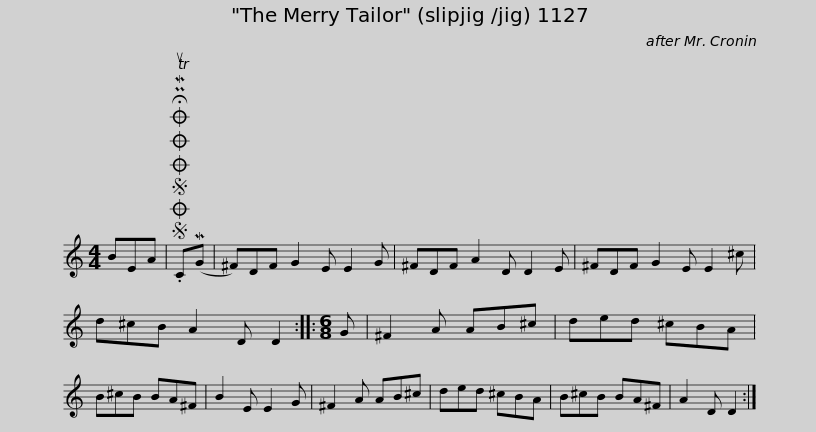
X:1
L:1/8
M:4/4
I:linebreak $
K:C
V:1 treble
V:1
 BEA |SOSOOO .!fermata!PMTuC(MG | ^F)DF G2 E E2 G | ^FDF A2 D D2 E | ^FDF G2 E E2 ^c | %5
 d^cB A2 D D2 ::[M:6/8] G |$ ^F2 A AB^c | ded ^cBA | B^cB BA^F | %10
 B2 E E2 G | ^F2 A AB^c | ded ^cBA | B^cB BA^F | A2 D D2 :| %15
